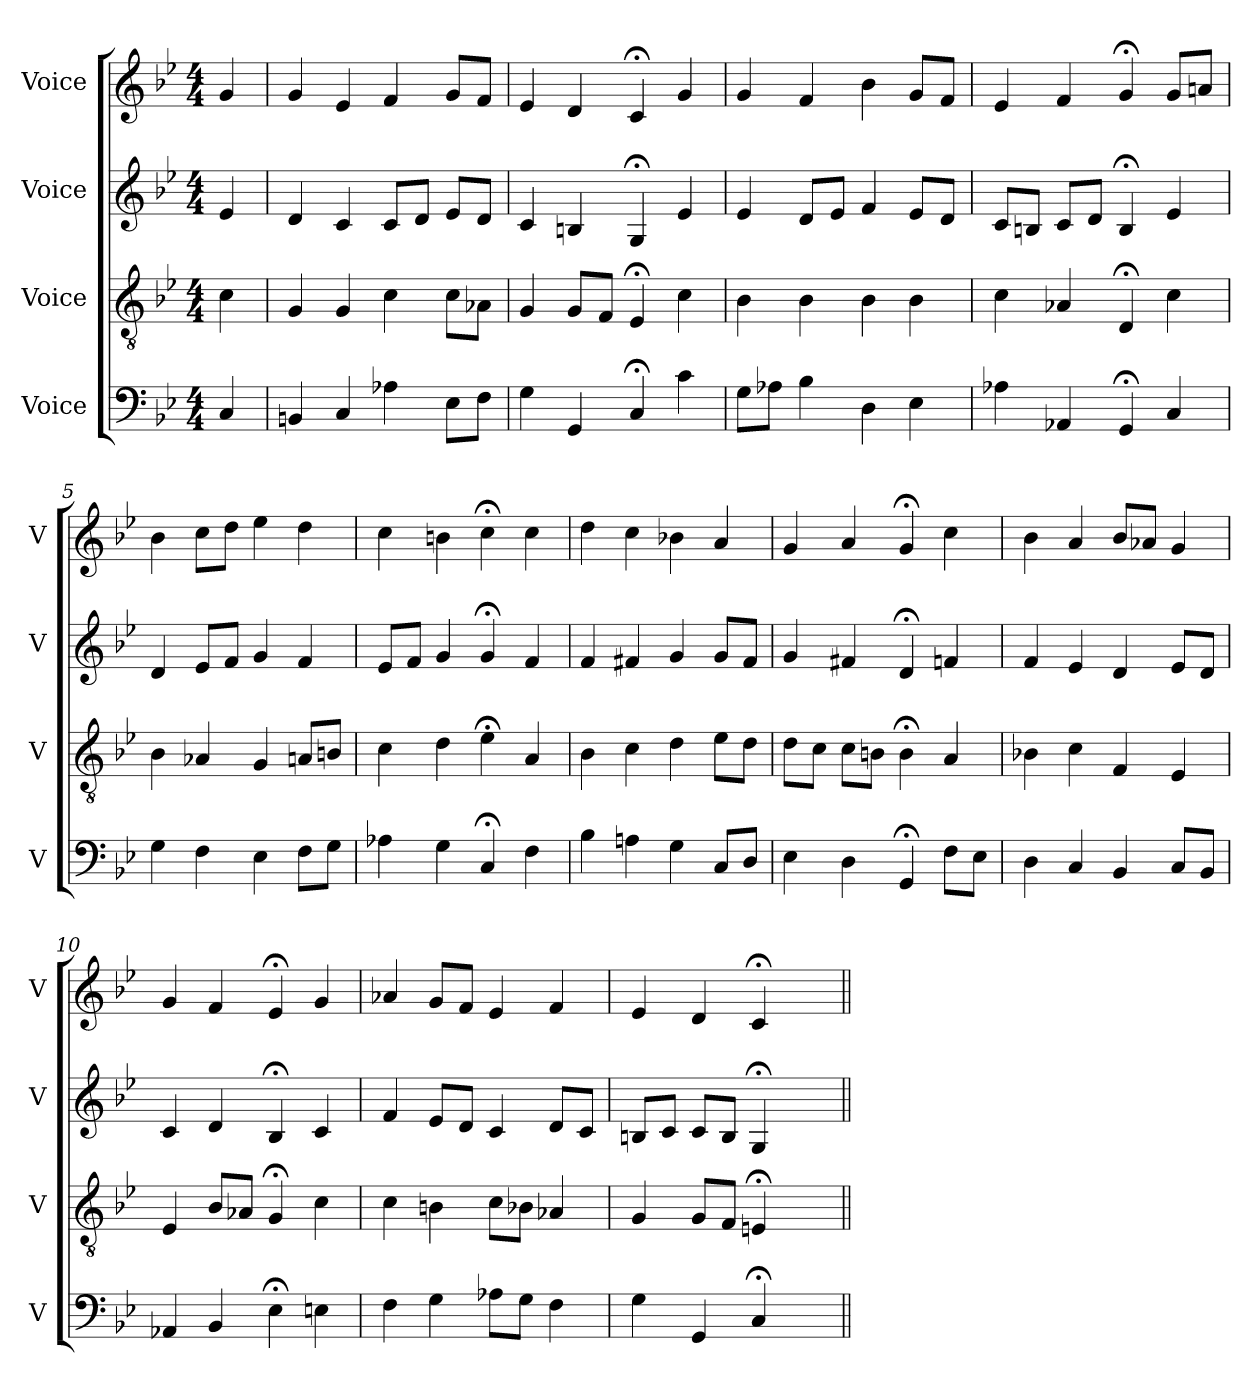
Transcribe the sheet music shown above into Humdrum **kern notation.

**kern	**kern	**kern	**kern
*part4	*part3	*part2	*part1
*staff4	*staff3	*staff2	*staff1
*I"Voice	*I"Voice	*I"Voice	*I"Voice
*I'V	*I'V	*I'V	*I'V
*clefF4	*clefGv2	*clefG2	*clefG2
*k[b-e-]	*k[b-e-]	*k[b-e-]	*k[b-e-]
*M4/4	*M4/4	*M4/4	*M4/4
*MM100	*MM100	*MM100	*MM100
=	=	=	=
4C/	4c\	4e-/	4g/
=1	=1	=1	=1
4BBn/	4G/	4d/	4g/
4C/	4G/	4c/	4e-/
4A-X\	4c\	8c/L	4f/
.	.	8d/J	.
8E-\L	8c\L	8e-/L	8g/L
8F\J	8A-X\J	8d/J	8f/J
=2	=2	=2	=2
4G\	4G/	4c/	4e-/
4GG/	8G/L	4Bn/	4d/
.	8F/J	.	.
4C;/	4E-;/	4G;/	4c;/
4c\	4c\	4e-/	4g/
=3	=3	=3	=3
8G\L	4B-\	4e-/	4g/
8A-X\J	.	.	.
4B-\	4B-\	8d/L	4f/
.	.	8e-/J	.
4D\	4B-\	4f/	4b-\
4E-\	4B-\	8e-/L	8g/L
.	.	8d/J	8f/J
=4	=4	=4	=4
4A-X\	4c\	8c/L	4e-/
.	.	8Bn/J	.
4AA-X/	4A-X/	8c/L	4f/
.	.	8d/J	.
4GG;/	4D;/	4B;/	4g;/
4C/	4c\	4e-/	8g/L
.	.	.	8an/J
!!LO:LB:g=z
=5	=5	=5	=5
4G\	4B-\	4d/	4b-\
4F\	4A-X/	8e-/L	8cc\L
.	.	8f/J	8dd\J
4E-\	4G/	4g/	4ee-\
8F\L	8An/L	4f/	4dd\
8G\J	8Bn/J	.	.
=6	=6	=6	=6
4A-X\	4c\	8e-/L	4cc\
.	.	8f/J	.
4G\	4d\	4g/	4bn\
4C;/	4e-;\	4g;/	4cc;\
4F\	4A/	4f/	4cc\
=7	=7	=7	=7
4B-\	4B-\	4f/	4dd\
4An\	4c\	4f#X/	4cc\
4G\	4d\	4g/	4b-X\
8C/L	8e-\L	8g/L	4a/
8D/J	8d\J	8f#/J	.
=8	=8	=8	=8
4E-\	8d\L	4g/	4g/
.	8c\J	.	.
4D\	8c\L	4f#X/	4a/
.	8Bn\J	.	.
4GG;/	4B;\	4d;/	4g;/
8F\L	4A/	4fn/	4cc\
8E-\J	.	.	.
=9	=9	=9	=9
4D\	4B-X\	4f/	4b-\
4C/	4c\	4e-/	4a/
4BB-/	4F/	4d/	8b-/L
.	.	.	8a-X/J
8C/L	4E-/	8e-/L	4g/
8BB-/J	.	8d/J	.
!!LO:LB:g=z
=10	=10	=10	=10
4AA-X/	4E-/	4c/	4g/
4BB-/	8B-/L	4d/	4f/
.	8A-X/J	.	.
4E-;\	4G;/	4B-;/	4e-;/
4En\	4c\	4c/	4g/
=11	=11	=11	=11
4F\	4c\	4f/	4a-X/
4G\	4Bn\	8e-/L	8g/L
.	.	8d/J	8f/J
8A-X\L	8c\L	4c/	4e-/
8G\J	8B-X\J	.	.
4F\	4A-X/	8d/L	4f/
.	.	8c/J	.
=12	=12	=12	=12
4G\	4G/	8Bn/L	4e-/
.	.	8c/J	.
4GG/	8G/L	8c/L	4d/
.	8F/J	8B/J	.
4C;/	4En;/	4G;/	4c;/
4ryy	4ryy	4ryy	4ryy
=||	=||	=||	=||
*-	*-	*-	*-
